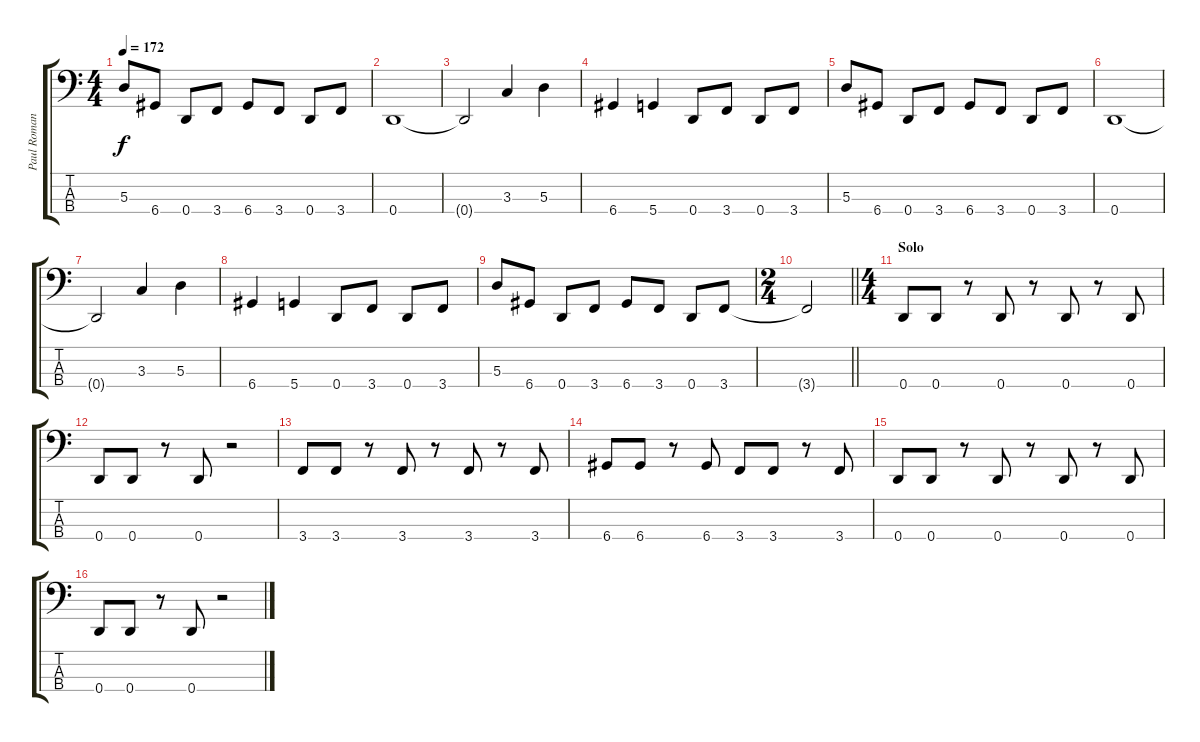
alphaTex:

\track ("Paul Romanko" "Paul Roman") {instrument electricbasspick}
\staff {score tabs}
\tuning (G2 D2 A1 D1) {hide}
\ts (4 4)
\tempo 172
\clef f4
\ks c
5.3.8{dy f} 6.4.8 0.4.8 3.4.8 6.4.8 3.4.8 0.4.8 3.4.8 |
0.4.1 |
0.4{t}.2 3.3.4 5.3.4 |
6.4.4 5.4.4 0.4.8 3.4.8 0.4.8 3.4.8 |
5.3.8 6.4.8 0.4.8 3.4.8 6.4.8 3.4.8 0.4.8 3.4.8 |
0.4.1 |
0.4{t}.2 3.3.4 5.3.4 |
6.4.4 5.4.4 0.4.8 3.4.8 0.4.8 3.4.8 |
5.3.8 6.4.8 0.4.8 3.4.8 6.4.8 3.4.8 0.4.8 3.4.8 |
\ts (2 4)
\barLineRight lightlight
3.4{t}.2 |
\ts (4 4)
\section ("" "Solo")
0.4.8 0.4.8 r.8 0.4.8 r.8 0.4.8 r.8 0.4.8 |
0.4.8 0.4.8 r.8 0.4.8 r.2 |
3.4.8 3.4.8 r.8 3.4.8 r.8 3.4.8 r.8 3.4.8 |
6.4.8 6.4.8 r.8 6.4.8 3.4.8 3.4.8 r.8 3.4.8 |
0.4.8 0.4.8 r.8 0.4.8 r.8 0.4.8 r.8 0.4.8 |
0.4.8 0.4.8 r.8 0.4.8 r.2
